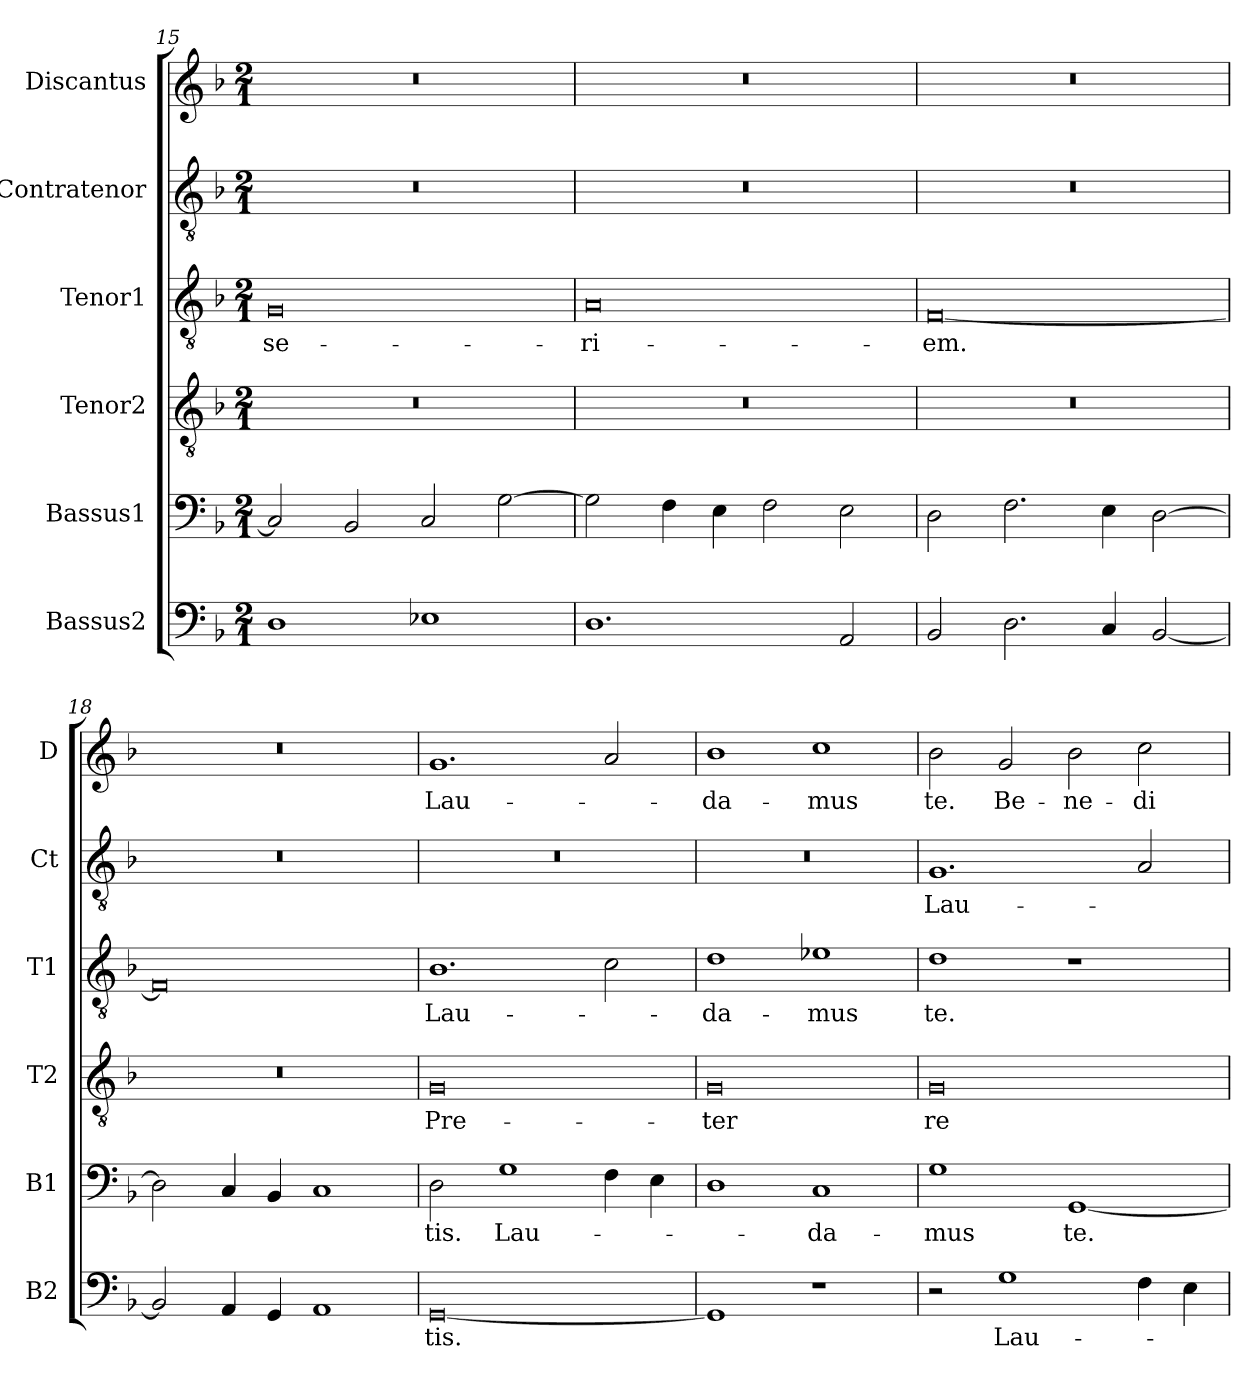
**kern	**text	**kern	**text	**kern	**text	**kern	**text	**kern	**text	**kern	**text
*part6	*part6	*part5	*part5	*part4	*part4	*part3	*part3	*part2	*part2	*part1	*part1
*staff6	*staff6	*staff5	*staff5	*staff4	*staff4	*staff3	*staff3	*staff2	*staff2	*staff1	*staff1
*I"Bassus2	*	*I"Bassus1	*	*I"Tenor2	*	*I"Tenor1	*	*I"Contratenor	*	*I"Discantus	*
*I'B2	*	*I'B1	*	*I'T2	*	*I'T1	*	*I'Ct	*	*I'D	*
*clefF4	*	*clefF4	*	*clefGv2	*	*clefGv2	*	*clefGv2	*	*clefG2	*
*k[b-]	*	*k[b-]	*	*k[b-]	*	*k[b-]	*	*k[b-]	*	*k[b-]	*
*M2/1	*	*M2/1	*	*M2/1	*	*M2/1	*	*M2/1	*	*M2/1	*
=15	=15	=15	=15	=15	=15	=15	=15	=15	=15	=15	=15
1D	.	2C]	.	0r	.	0G	se-	0r	.	0r	.
.	.	2BB-	.	.	.	.	.	.	.	.	.
1E-X	.	2C	.	.	.	.	.	.	.	.	.
.	.	[2G	.	.	.	.	.	.	.	.	.
=16	=16	=16	=16	=16	=16	=16	=16	=16	=16	=16	=16
1.D	.	2G]	.	0r	.	0A	-ri-	0r	.	0r	.
.	.	4F	.	.	.	.	.	.	.	.	.
.	.	4E	.	.	.	.	.	.	.	.	.
.	.	2F	.	.	.	.	.	.	.	.	.
2AA	.	2E	.	.	.	.	.	.	.	.	.
=17	=17	=17	=17	=17	=17	=17	=17	=17	=17	=17	=17
2BB-	.	2D	.	0r	.	[0F	-em.	0r	.	0r	.
2.D	.	2.F	.	.	.	.	.	.	.	.	.
4C	.	4E	.	.	.	.	.	.	.	.	.
[2BB-	.	[2D	.	.	.	.	.	.	.	.	.
=18	=18	=18	=18	=18	=18	=18	=18	=18	=18	=18	=18
2BB-]	.	2D]	.	0r	.	0F]	.	0r	.	0r	.
4AA	.	4C	.	.	.	.	.	.	.	.	.
4GG	.	4BB-	.	.	.	.	.	.	.	.	.
1AA	.	1C	.	.	.	.	.	.	.	.	.
=19	=19	=19	=19	=19	=19	=19	=19	=19	=19	=19	=19
[0GG	-tis.	2D	-tis.	0G	Pre-	1.B-	Lau-	0r	.	1.g	Lau-
.	.	1G	Lau-	.	.	.	.	.	.	.	.
.	.	4F	.	.	.	2c	.	.	.	2a	.
.	.	4E	.	.	.	.	.	.	.	.	.
=20	=20	=20	=20	=20	=20	=20	=20	=20	=20	=20	=20
1GG]	.	1D	.	0G	-ter	1d	-da-	0r	.	1b-	-da-
1r	.	1C	-da-	.	.	1e-X	-mus	.	.	1cc	-mus
=21	=21	=21	=21	=21	=21	=21	=21	=21	=21	=21	=21
2r	.	1G	-mus	0G	re-	1d	te.	1.G	Lau-	2b-	te.
1G	Lau-	.	.	.	.	.	.	.	.	2g	Be-
.	.	[1GG	te.	.	.	1r	.	.	.	2b-	-ne-
4F	.	.	.	.	.	.	.	2A	.	2cc	-di-
4E	.	.	.	.	.	.	.	.	.	.	.
=	=	=	=	=	=	=	=	=	=	=	=
*-	*-	*-	*-	*-	*-	*-	*-	*-	*-	*-	*-
